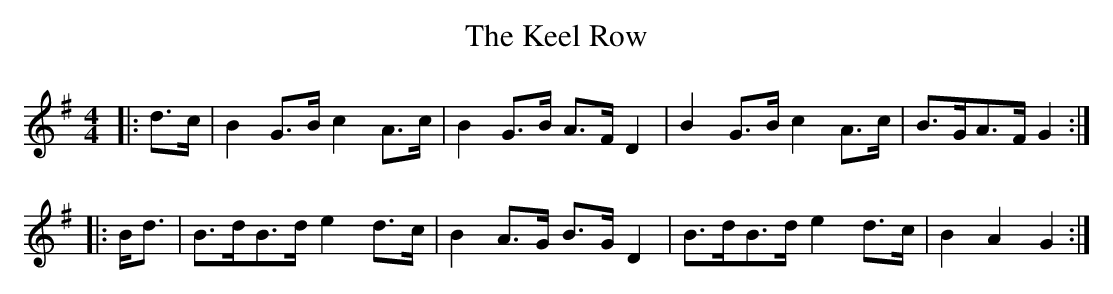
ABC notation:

X:1
T: The Keel Row
M: 4/4
L: 1/8
K: Gmaj
|:d>c|B2 G>B c2 A>c|B2 G>B A>F D2|B2 G>B c2 A>c|B>GA>F G2:|
|:B<d|B>dB>d e2 d>c|B2 A>G B>G D2|B>dB>d e2 d>c|B2 A2 G2:|
